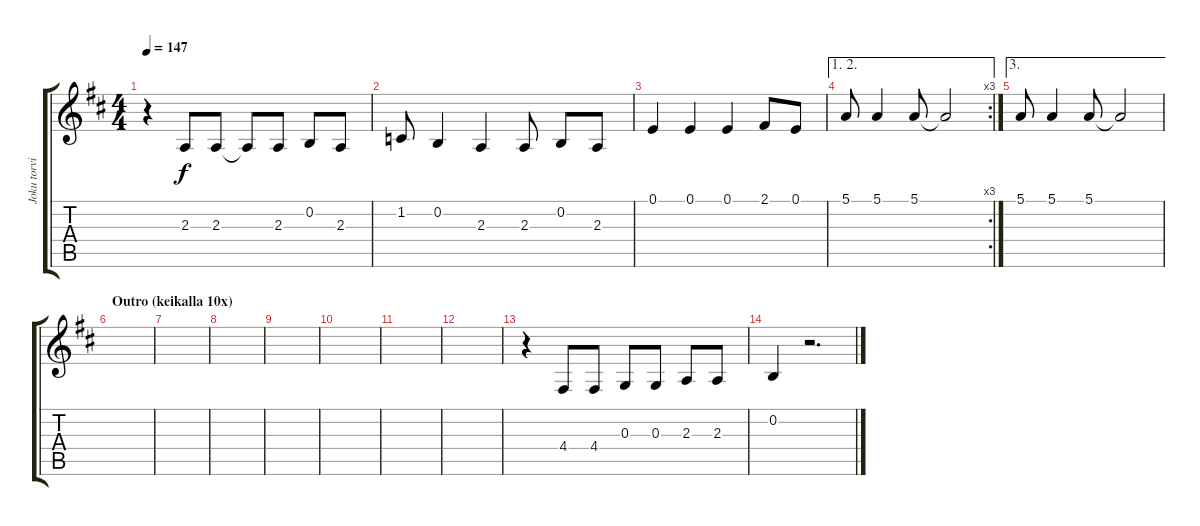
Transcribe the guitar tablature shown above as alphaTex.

\track ("Joku torvi" "Joku torvi") {instrument altosax}
\staff {score tabs}
\tuning (E4 B3 G3 D3 A2 E2) {hide}
\ts (4 4)
\tempo 147
\clef g2
\ks d
r.4{dy f} 2.3.8 2.3.8 2.3{t}.8 2.3.8 0.2.8 2.3.8 |
1.2.8 0.2.4 2.3.4 2.3.8 0.2.8 2.3.8 |
0.1.4 0.1.4 0.1.4 2.1.8 0.1.8 |
\ae (1 2)
\rc 3
5.1.8 5.1.4 5.1.8 5.1{t}.2 |
\ae 3
5.1.8 5.1.4 5.1.8 5.1{t}.2 |
\section ("" "Outro (keikalla 10x)")
|
|
|
|
|
|
|
r.4 4.4.8 4.4.8 0.3.8 0.3.8 2.3.8 2.3.8 |
0.2.4 r.2{d}
